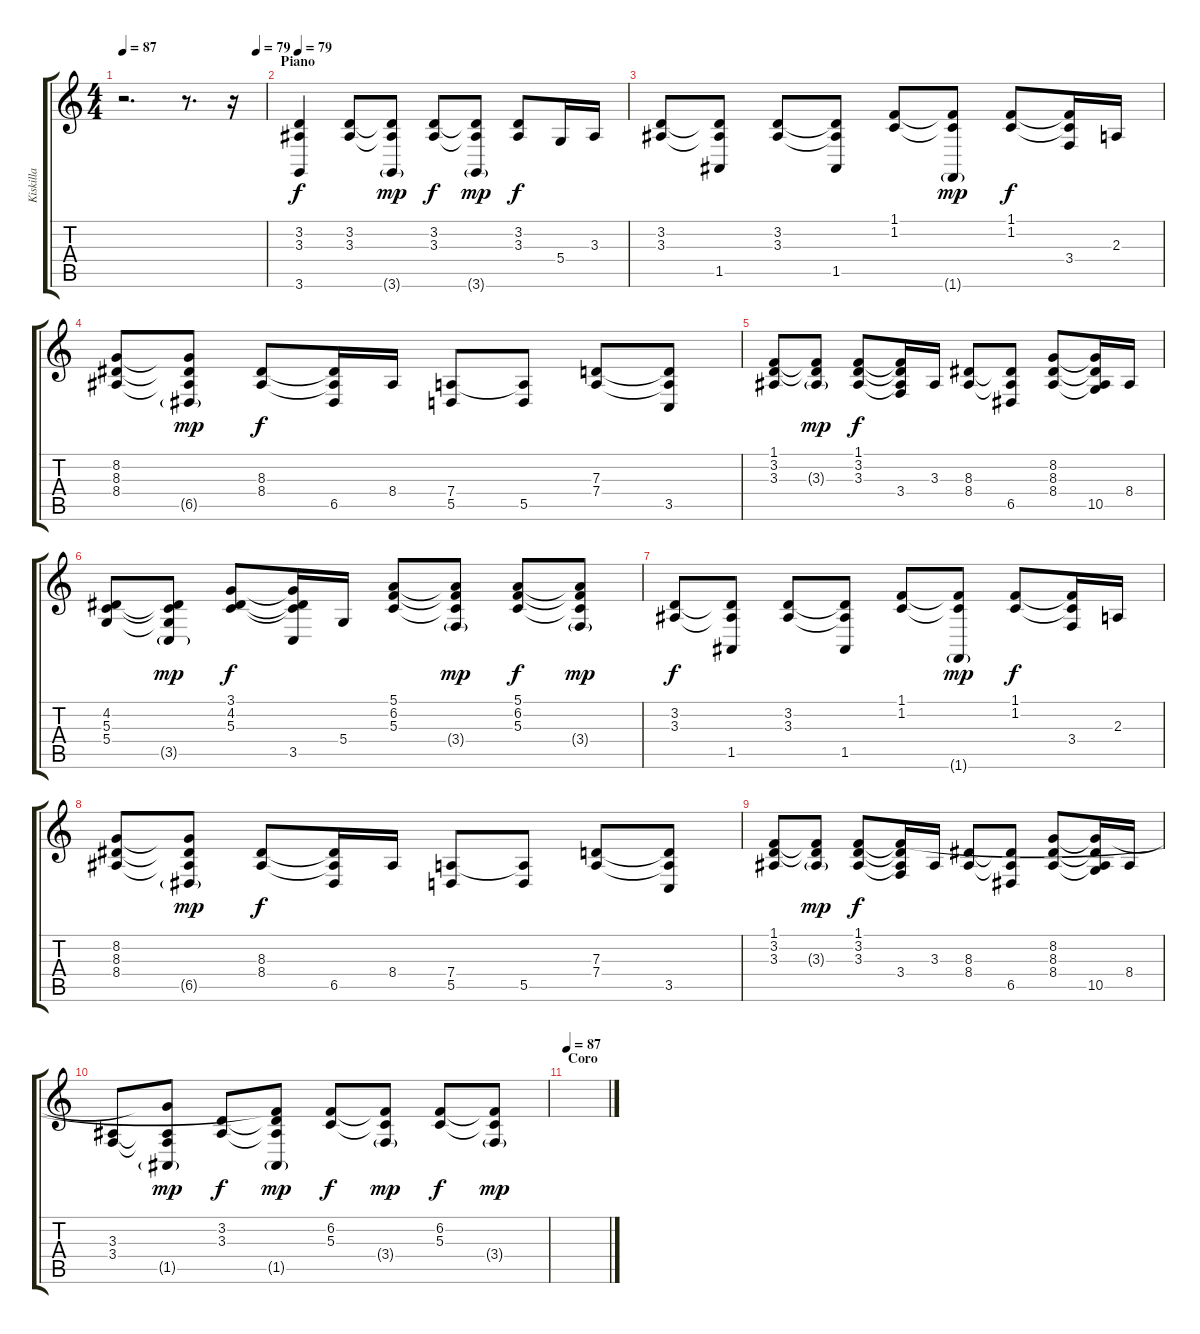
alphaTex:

\track ("Kiskilla" "Kiskilla") {instrument stringensemble1}
\staff {score tabs}
\tuning (E4 B3 G3 D3 A2 E2) {hide}
\ts (4 4)
\tempo 87
\tempo (79 0.9375)
\clef g2
\ks c
r.2{d dy f} r.8{d} r.16{volume 9 instrument acousticgrandpiano} |
\section ("" "Piano")
\tempo 79
(3.2 3.3 3.6).4{volume 14 instrument acousticgrandpiano} (3.2 3.3).8 (3.2{t} 3.3{t} 3.6{g}).8{dy mp} (3.2 3.3).8{dy f} (3.2{t} 3.3{t} 3.6{g}).8{dy mp} (3.2 3.3).8{dy f} 5.4.16 3.3.16 |
(3.2 3.3).8 (3.2{t} 3.3{t} 1.5).8 (3.2 3.3).8 (3.2{t} 3.3{t} 1.5).8 (1.1 1.2).8 (1.1{t} 1.2{t} 1.6{g}).8{dy mp} (1.1 1.2).8{dy f} (1.1{t} 1.2{t} 3.4).16 2.3.16 |
(8.2 8.3 8.4).8 (8.2{t} 8.3{t} 8.4{t} 6.5{g}).8{dy mp} (8.3 8.4).8{dy f} (8.3{t} 8.4{t} 6.5).16 8.4.16 (7.4 5.5).8 (7.4{t} 5.5).8 (7.3 7.4).8 (7.3{t} 7.4{t} 3.5).8 |
(1.1 3.2 3.3).8 (1.1{t} 3.2{t} 3.3{g}).8{dy mp} (1.1 3.2 3.3).8{dy f} (1.1{t} 3.2{t} 3.3{t} 3.4).16 3.3.16 (8.3 8.4).8 (8.3{t} 8.4{t} 6.5).8 (8.2 8.3 8.4).8 (8.2{t} 8.3{t} 8.4{t} 10.5).16 8.4.16 |
(4.2 5.3 5.4).8 (4.2{t} 5.3{t} 5.4{t} 3.5{g}).8{dy mp} (3.1 4.2 5.3).8{dy f} (3.1{t} 4.2{t} 5.3{t} 3.5).16 5.4.16 (5.1 6.2 5.3).8 (5.1{t} 6.2{t} 5.3{t} 3.4{g}).8{dy mp} (5.1 6.2 5.3).8{dy f} (5.1{t} 6.2{t} 5.3{t} 3.4{g}).8{dy mp} |
(3.2 3.3).8{dy f} (3.2{t} 3.3{t} 1.5).8 (3.2 3.3).8 (3.2{t} 3.3{t} 1.5).8 (1.1 1.2).8 (1.1{t} 1.2{t} 1.6{g}).8{dy mp} (1.1 1.2).8{dy f} (1.1{t} 1.2{t} 3.4).16 2.3.16 |
(8.2 8.3 8.4).8 (8.2{t} 8.3{t} 8.4{t} 6.5{g}).8{dy mp} (8.3 8.4).8{dy f} (8.3{t} 8.4{t} 6.5).16 8.4.16 (7.4 5.5).8 (7.4{t} 5.5).8 (7.3 7.4).8 (7.3{t} 7.4{t} 3.5).8 |
(1.1 3.2 3.3).8 (1.1{t} 3.2{t} 3.3{g}).8{dy mp} (1.1 3.2 3.3).8{dy f} (1.1{t} 3.2{t} 3.3{t} 3.4).16 3.3.16 (8.3 8.4).8 (8.3{t} 8.4{t} 6.5).8 (8.2 8.3 8.4).8 (8.2{t} 8.3{t} 8.4{t} 10.5).16 8.4.16 |
(3.3 3.4).8 (8.2{t} 3.3{t} 3.4{t} 1.5{g}).8{dy mp} (3.2 3.3).8{dy f} (1.1{t} 3.2{t} 3.3{t} 1.5{g}).8{dy mp} (6.2 5.3).8{dy f} (6.2{t} 5.3{t} 3.4{g}).8{dy mp} (6.2 5.3).8{dy f} (6.2{t} 5.3{t} 3.4{g}).8{dy mp} |
\section ("" "Coro")
\tempo 87
